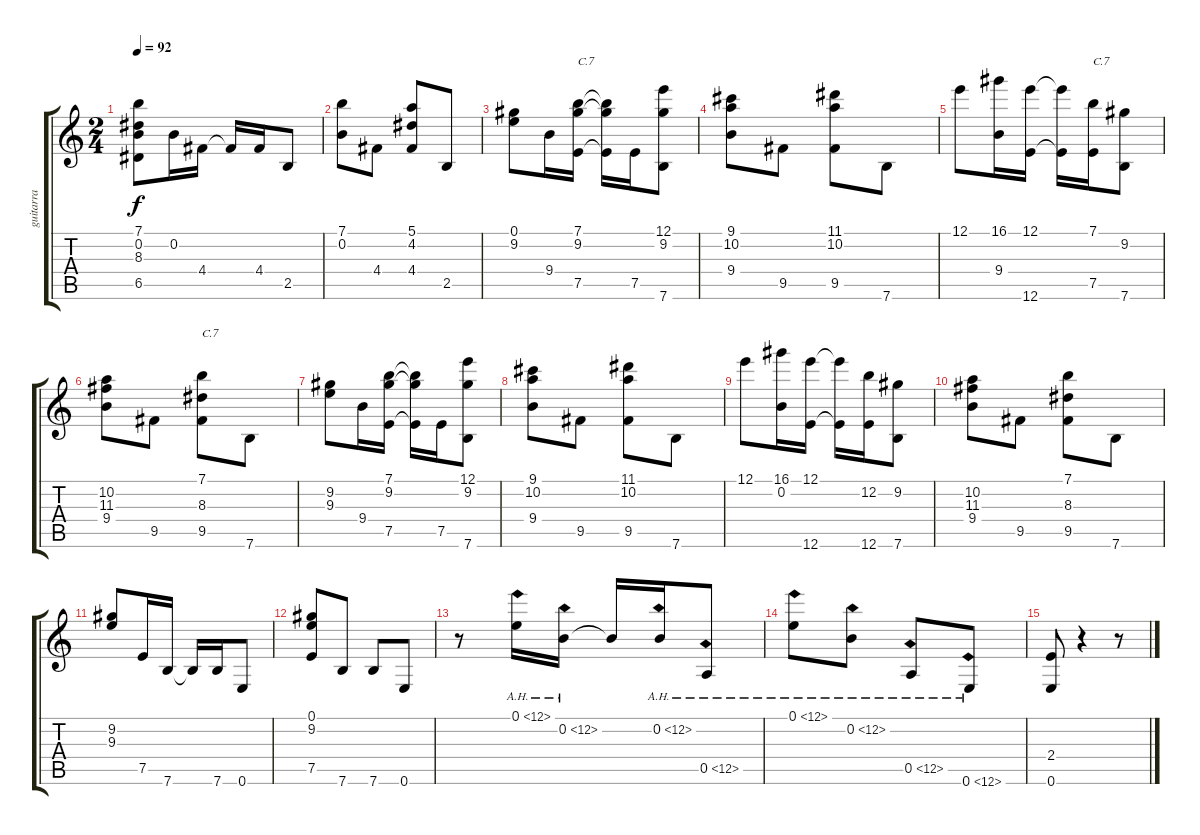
\track ("guitarra" "guitarra") {instrument acousticguitarnylon}
\staff {score tabs}
\tuning (E4 B3 G3 D3 A2 E2) {hide}
\ts (2 4)
\tempo 92
\clef g2
\ks c
(7.1 0.2 8.3 6.5).8{dy f} 0.2.16 4.4.16 4.4{t}.16 4.4.16 2.5.8 |
(7.1 0.2).8 4.4.8 (5.1 4.2 4.4).8 2.5.8 |
(0.1 9.2).8 9.4.16 (7.1 9.2 7.5).16{txt "C.7"} (7.1{t} 9.2{t} 7.5{t}).16 7.5.16 (12.1 9.2 7.6).8 |
(9.1 10.2 9.4).8 9.5.8 (11.1 10.2 9.5).8 7.6.8 |
12.1.8 (16.1 9.4).16 (12.1 12.6).16 (12.1{t} 12.6{t}).16 (7.1 7.5).16{txt "C.7"} (9.2 7.6).8 |
(10.2 11.3 9.4).8 9.5.8 (7.1 8.3 9.5).8{txt "C.7"} 7.6.8 |
(9.2 9.3).8 9.4.16 (7.1 9.2 7.5).16 (7.1{t} 9.2{t} 7.5{t}).16 7.5.16 (12.1 9.2 7.6).8 |
(9.1 10.2 9.4).8 9.5.8 (11.1 10.2 9.5).8 7.6.8 |
12.1.8 (16.1 0.2).16 (12.1 12.6).16 (12.1{t} 12.6{t}).16 (12.2 12.6).16 (9.2 7.6).8 |
(10.2 11.3 9.4).8 9.5.8 (7.1 8.3 9.5).8 7.6.8 |
(9.2 9.3).8 7.5.16 7.6.16 7.6{t}.16 7.6.16 0.6.8 |
(0.1 9.2 7.5).8 7.6.8 7.6.8 0.6.8 |
r.8 0.1{ah 12}.16 0.2{ah 12}.16 0.2{t}.16 0.2{ah 12}.16 0.5{ah 12}.8 |
0.1{ah 12}.8 0.2{ah 12}.8 0.5{ah 12}.8 0.6{ah 12}.8 |
(2.4 0.6).8 r.4 r.8
